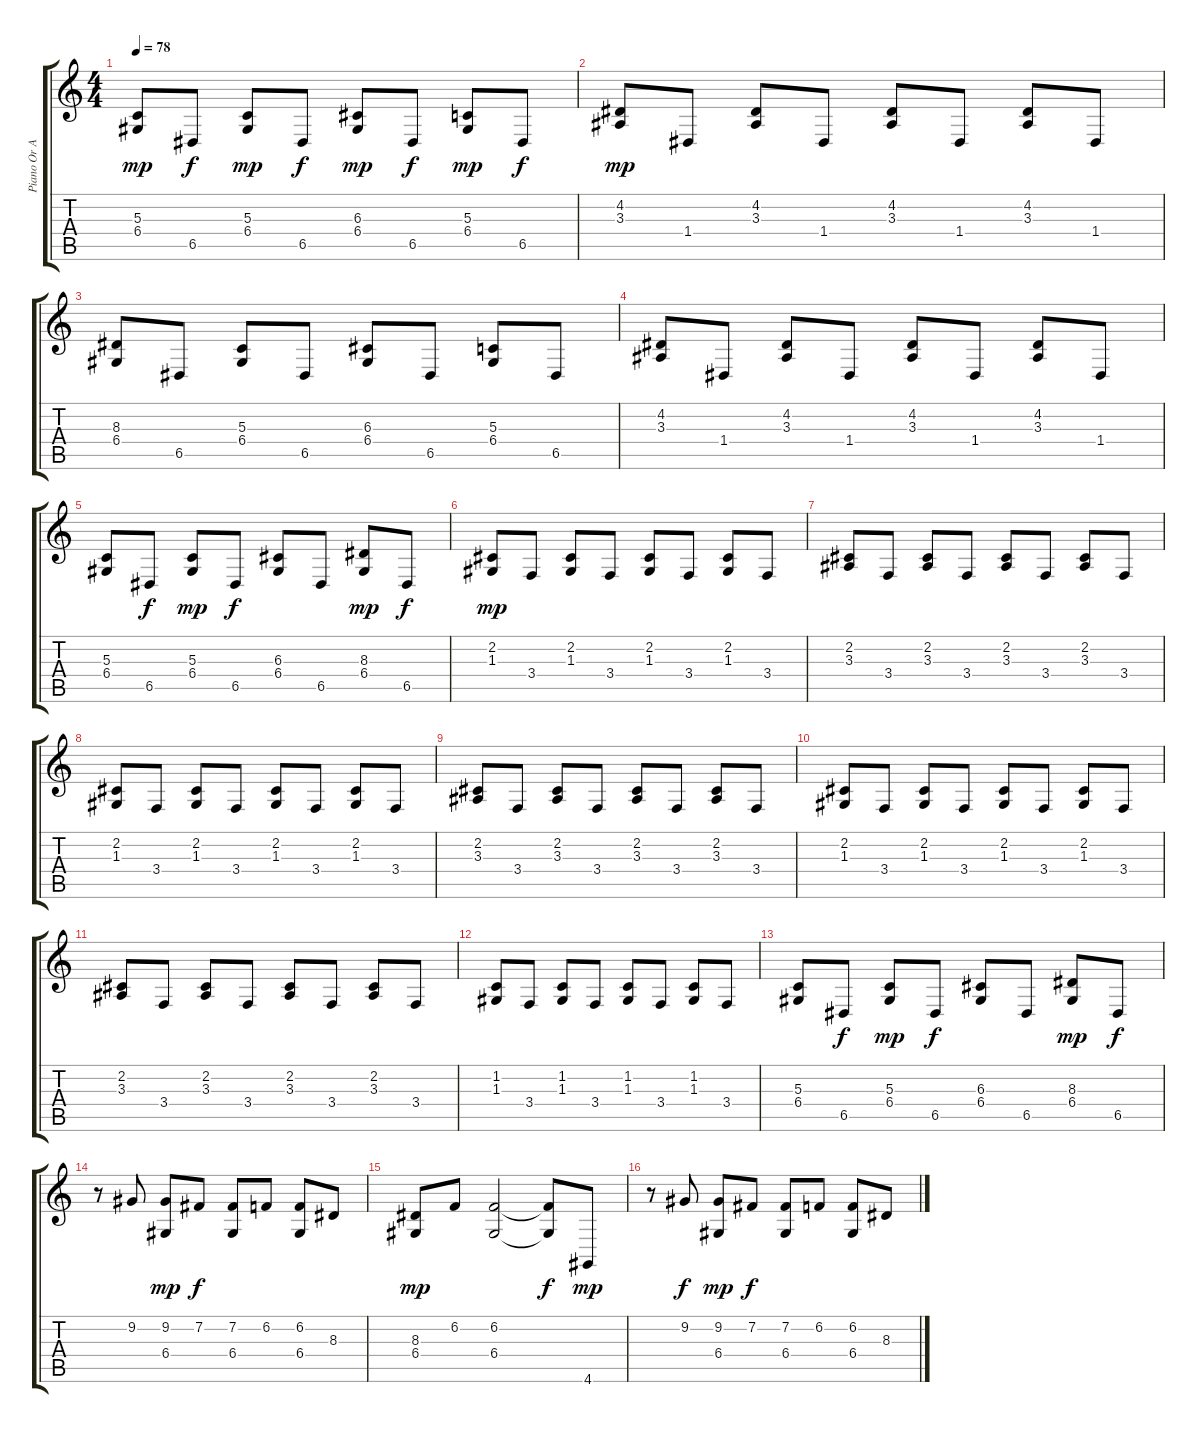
\track ("Piano Or Acoustica Guitar" "Piano Or A") {instrument acousticgrandpiano}
\staff {score tabs}
\tuning (E4 B3 G3 D3 A2 E2) {hide}
\ts (4 4)
\tempo 78
\clef g2
\ks c
(5.3 6.4).8{dy mp} 6.5.8{dy f} (5.3 6.4).8{dy mp} 6.5.8{dy f} (6.3 6.4).8{dy mp} 6.5.8{dy f} (5.3 6.4).8{dy mp} 6.5.8{dy f} |
(4.2 3.3).8{dy mp} 1.4.8 (4.2 3.3).8 1.4.8 (4.2 3.3).8 1.4.8 (4.2 3.3).8 1.4.8 |
(8.3 6.4).8 6.5.8 (5.3 6.4).8 6.5.8 (6.3 6.4).8 6.5.8 (5.3 6.4).8 6.5.8 |
(4.2 3.3).8 1.4.8 (4.2 3.3).8 1.4.8 (4.2 3.3).8 1.4.8 (4.2 3.3).8 1.4.8 |
(5.3 6.4).8 6.5.8{dy f} (5.3 6.4).8{dy mp} 6.5.8{dy f} (6.3 6.4).8 6.5.8 (8.3 6.4).8{dy mp} 6.5.8{dy f} |
(2.2 1.3).8{dy mp} 3.4.8 (2.2 1.3).8 3.4.8 (2.2 1.3).8 3.4.8 (2.2 1.3).8 3.4.8 |
(2.2 3.3).8 3.4.8 (2.2 3.3).8 3.4.8 (2.2 3.3).8 3.4.8 (2.2 3.3).8 3.4.8 |
(2.2 1.3).8 3.4.8 (2.2 1.3).8 3.4.8 (2.2 1.3).8 3.4.8 (2.2 1.3).8 3.4.8 |
(2.2 3.3).8 3.4.8 (2.2 3.3).8 3.4.8 (2.2 3.3).8 3.4.8 (2.2 3.3).8 3.4.8 |
(2.2 1.3).8 3.4.8 (2.2 1.3).8 3.4.8 (2.2 1.3).8 3.4.8 (2.2 1.3).8 3.4.8 |
(2.2 3.3).8 3.4.8 (2.2 3.3).8 3.4.8 (2.2 3.3).8 3.4.8 (2.2 3.3).8 3.4.8 |
(1.2 1.3).8 3.4.8 (1.2 1.3).8 3.4.8 (1.2 1.3).8 3.4.8 (1.2 1.3).8 3.4.8 |
(5.3 6.4).8 6.5.8{dy f} (5.3 6.4).8{dy mp} 6.5.8{dy f} (6.3 6.4).8 6.5.8 (8.3 6.4).8{dy mp} 6.5.8{dy f} |
r.8 9.2.8 (9.2 6.4).8{dy mp} 7.2.8{dy f} (7.2 6.4).8 6.2.8 (6.2 6.4).8 8.3.8 |
(8.3 6.4).8{dy mp} 6.2.8 (6.2 6.4).2 (6.2{t} 6.4{t}).8{dy f} 4.6.8{dy mp} |
r.8 9.2.8{dy f} (9.2 6.4).8{dy mp} 7.2.8{dy f} (7.2 6.4).8 6.2.8 (6.2 6.4).8 8.3.8
